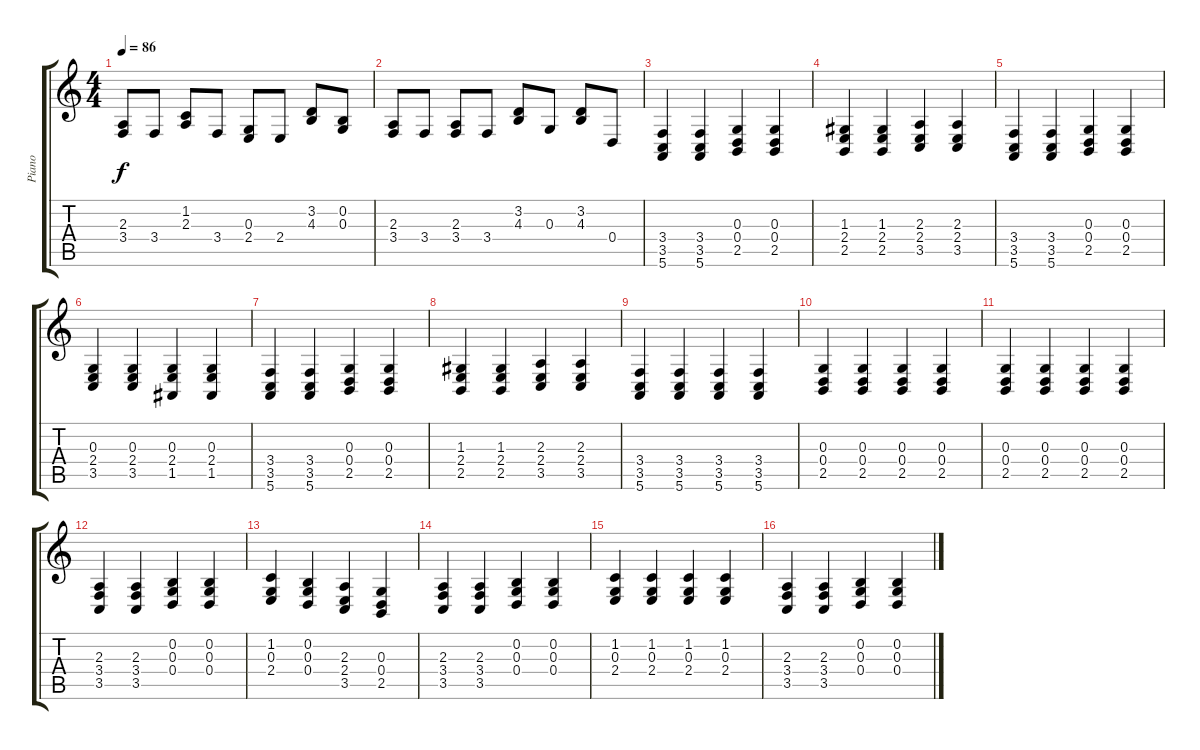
\track ("Piano" "Piano") {instrument acousticgrandpiano}
\staff {score tabs}
\tuning (E4 B3 G3 D3 A2 E2) {hide}
\ts (4 4)
\tempo 86
\clef g2
\ks c
(2.3 3.4).8{dy f} 3.4.8 (1.2 2.3).8 3.4.8 (0.3 2.4).8 2.4.8 (3.2 4.3).8 (0.2 0.3).8 |
(2.3 3.4).8 3.4.8 (2.3 3.4).8 3.4.8 (3.2 4.3).8 0.3.8 (3.2 4.3).8 0.4.8 |
(3.4 3.5 5.6).4 (3.4 3.5 5.6).4 (0.3 0.4 2.5).4 (0.3 0.4 2.5).4 |
(1.3 2.4 2.5).4 (1.3 2.4 2.5).4 (2.3 2.4 3.5).4 (2.3 2.4 3.5).4 |
(3.4 3.5 5.6).4 (3.4 3.5 5.6).4 (0.3 0.4 2.5).4 (0.3 0.4 2.5).4 |
(0.3 2.4 3.5).4 (0.3 2.4 3.5).4 (0.3 2.4 1.5).4 (0.3 2.4 1.5).4 |
(3.4 3.5 5.6).4 (3.4 3.5 5.6).4 (0.3 0.4 2.5).4 (0.3 0.4 2.5).4 |
(1.3 2.4 2.5).4 (1.3 2.4 2.5).4 (2.3 2.4 3.5).4 (2.3 2.4 3.5).4 |
(3.4 3.5 5.6).4 (3.4 3.5 5.6).4 (3.4 3.5 5.6).4 (3.4 3.5 5.6).4 |
(0.3 0.4 2.5).4 (0.3 0.4 2.5).4 (0.3 0.4 2.5).4 (0.3 0.4 2.5).4 |
(0.3 0.4 2.5).4 (0.3 0.4 2.5).4 (0.3 0.4 2.5).4 (0.3 0.4 2.5).4 |
(2.3 3.4 3.5).4 (2.3 3.4 3.5).4 (0.2 0.3 0.4).4 (0.2 0.3 0.4).4 |
(1.2 0.3 2.4).4 (0.2 0.3 0.4).4 (2.3 2.4 3.5).4 (0.3 0.4 2.5).4 |
(2.3 3.4 3.5).4 (2.3 3.4 3.5).4 (0.2 0.3 0.4).4 (0.2 0.3 0.4).4 |
(1.2 0.3 2.4).4 (1.2 0.3 2.4).4 (1.2 0.3 2.4).4 (1.2 0.3 2.4).4 |
(2.3 3.4 3.5).4 (2.3 3.4 3.5).4 (0.2 0.3 0.4).4 (0.2 0.3 0.4).4
